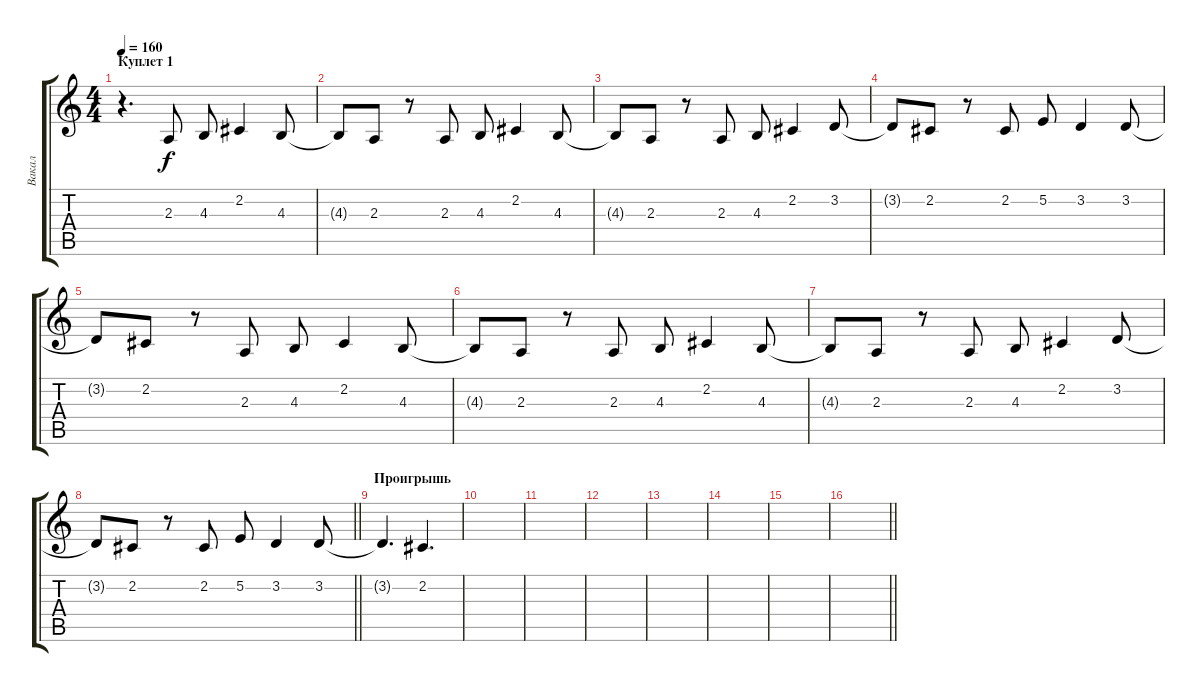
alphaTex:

\track ("Вакал" "Вакал") {instrument lead2sawtooth}
\staff {score tabs}
\tuning (E4 B3 G3 D3 A2 E2) {hide}
\ts (4 4)
\section ("" "Куплет 1")
\tempo 160
\clef g2
\ks c
r.4{d dy f} 2.3.8 4.3.8 2.2.4 4.3.8 |
4.3{t}.8 2.3.8 r.8 2.3.8 4.3.8 2.2.4 4.3.8 |
4.3{t}.8 2.3.8 r.8 2.3.8 4.3.8 2.2.4 3.2.8 |
3.2{t}.8 2.2.8 r.8 2.2.8 5.2.8 3.2.4 3.2.8 |
3.2{t}.8 2.2.8 r.8 2.3.8 4.3.8 2.2.4 4.3.8 |
4.3{t}.8 2.3.8 r.8 2.3.8 4.3.8 2.2.4 4.3.8 |
4.3{t}.8 2.3.8 r.8 2.3.8 4.3.8 2.2.4 3.2.8 |
\barLineRight lightlight
3.2{t}.8 2.2.8 r.8 2.2.8 5.2.8 3.2.4 3.2.8 |
\section ("" "Проигрышь")
3.2{t}.4{d} 2.2.4{d} |
|
|
|
|
|
|
\barLineRight lightlight
